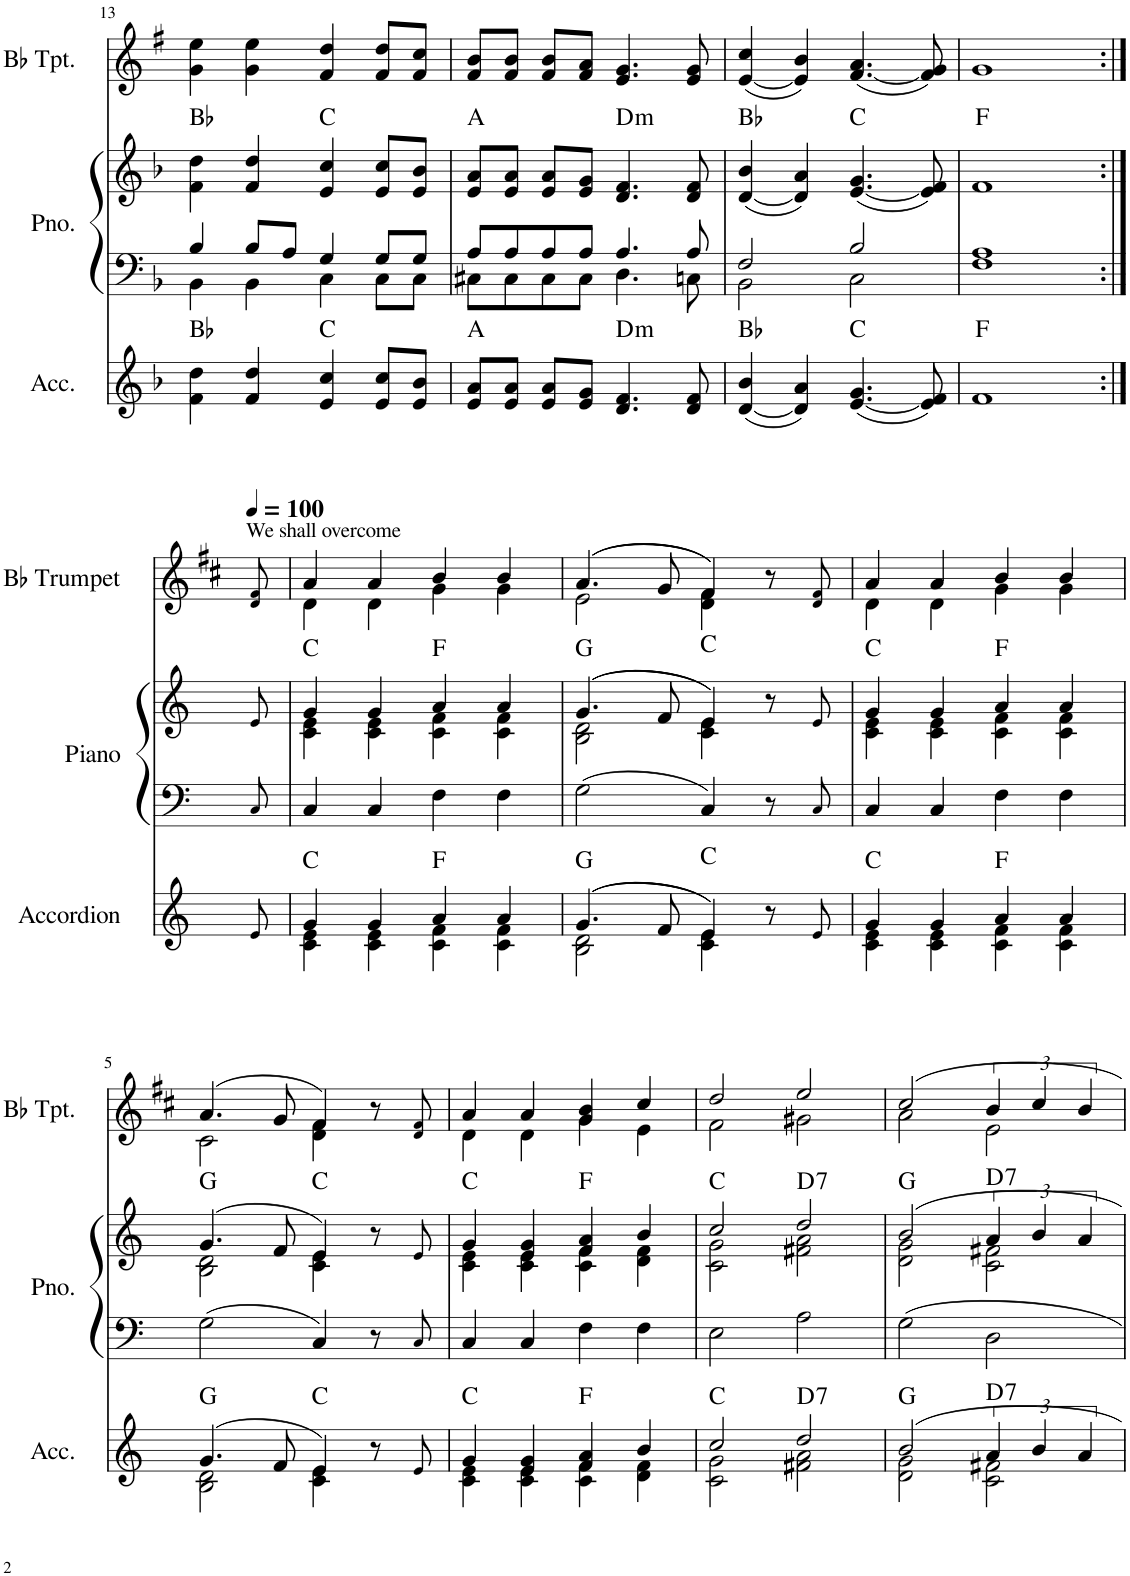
**kern	**harte	**kern	**kern	**harte	**kern
*part3	*part3	*part2	*part2	*part2	*part1
*staff4	*	*staff3	*staff2	*	*staff1
*I"Accordion	*	*I"Piano	*	*	*I"Bb Trumpet
*I'Acc.	*	*I'Pno.	*	*	*I'Bb Tpt.
!!LO:PB:g=z
*clefG2	*	*clefF4	*clefG2	*	*clefG2
*	*	*	*	*	*Trd1c2
*k[b-]	*	*k[b-]	*k[b-]	*	*k[f#]
*M4/4	*	*M4/4	*M4/4	*	*M4/4
=13	=13	=13	=13	=13	=13
*	*	*^	*	*	*
4f\ 4dd\	Bb:maj	4B-/	4BB-\	4f\ 4dd\	Bb:maj	4g\ 4ee\
4f/ 4dd/	.	8B-/L	4BB-\	4f/ 4dd/	.	4g\ 4ee\
.	.	8A/J	.	.	.	.
4e/ 4cc/	C:maj	4G/	4C\	4e/ 4cc/	C:maj	4f#/ 4dd/
8e/ 8cc/L	.	8G/L	8C\L	8e/ 8cc/L	.	8f#/ 8dd/L
8e/ 8b-/J	.	8G/J	8C\J	8e/ 8b-/J	.	8f#/ 8cc/J
=14	=14	=14	=14	=14	=14	=14
8e/ 8a/L	A:maj	8A/L	8C#X\L	8e/ 8a/L	A:maj	8f#/ 8b/L
8e/ 8a/J	.	8A/	8C#\	8e/ 8a/J	.	8f#/ 8b/J
8e/ 8a/L	.	8A/	8C#\	8e/ 8a/L	.	8f#/ 8b/L
8e/ 8g/J	.	8A/J	8C#\J	8e/ 8g/J	.	8f#/ 8a/J
!	!LO:H:kt=m	!	!	!	!LO:H:kt=m	!
4.d/ 4.f/	D:min	4.A/	4.D\	4.d/ 4.f/	D:min	4.e/ 4.g/
8d/ 8f/	.	8A/	8Cn\	8d/ 8f/	.	8e/ 8g/
=15	=15	=15	=15	=15	=15	=15
([4d/ 4b-/	Bb:maj	2F/	2BB-\	([4d/ 4b-/	Bb:maj	([4e/ 4cc/
4d/] 4a/)	.	.	.	4d/] 4a/)	.	4e/] 4b/)
([4.e/ 4.g/	C:maj	2B-/	2C\	([4.e/ 4.g/	C:maj	([4.f#/ 4.a/
8e/] 8f/)	.	.	.	8e/] 8f/)	.	8f#/] 8g/)
=16	=16	=16	=16	=16	=16	=16
1f	F:maj	1A	1F	1f	F:maj	1g
*	*	*v	*v	*	*	*
!!LO:LB:g=z
=1:|!	=1:|!	=1:|!	=1:|!	=1:|!	=1:|!
*k[]	*	*k[]	*k[]	*	*k[f#c#]
*	*	*	*	*	*MM100
*	*	*^	*	*	*
!	!	!	!	!	!	!LO:TX:a:t=We shall overcome
*	*	*v	*v	*	*	*
8e!/	.	8C!/	8e!/	.	8d!/ 8f#!/
=2	=2	=2	=2	=2	=2
*^	*	*	*^	*	*^
4g/	4c\ 4e\	C:maj	4C/	4g/	4c\ 4e\	C:maj	4a/	4d\
4g/	4c\ 4e\	.	4C/	4g/	4c\ 4e\	.	4a/	4d\
4a/	4c\ 4f\	F:maj	4F\	4a/	4c\ 4f\	F:maj	4b/	4g\
4a/	4c\ 4f\	.	4F\	4a/	4c\ 4f\	.	4b/	4g\
=3	=3	=3	=3	=3	=3	=3	=3	=3
(>(>4.g/	2B\ 2d\	G:maj	2G\	(>(>4.g/	2B\ 2d\	G:maj	(>(>4.a/	2e\
8f/	.	.	.	8f/	.	.	8g/	.
4e/))	4c\ 4e\	C:maj	4C/	4e/))	4c\ 4e\	C:maj	4f#/))	4d\ 4f#\
8r	4ryy	.	8r	8r	4ryy	.	8r	4ryy
8e!/	.	.	8C!/	8e!/	.	.	8d!/ 8f#!/	.
=4	=4	=4	=4	=4	=4	=4	=4	=4
4g/	4c\ 4e\	C:maj	4C/	4g/	4c\ 4e\	C:maj	4a/	4d\
4g/	4c\ 4e\	.	4C/	4g/	4c\ 4e\	.	4a/	4d\
4a/	4c\ 4f\	F:maj	4F\	4a/	4c\ 4f\	F:maj	4b/	4g\
4a/	4c\ 4f\	.	4F\	4a/	4c\ 4f\	.	4b/	4g\
!!LO:LB:g=z	!!
=5	=5	=5	=5	=5	=5	=5	=5	=5
(4.g/	2B\ 2d\	G:maj	2G\	(4.g/	2B\ 2d\	G:maj	(4.a/	2c#\
8f/	.	.	.	8f/	.	.	8g/	.
4e/)	4c\ 4e\	C:maj	4C/	4e/)	4c\ 4e\	C:maj	4f#/)	4d\ 4f#\
8r	4ryy	.	8r	8r	4ryy	.	8r	4ryy
8e!/	.	.	8C!/	8e!/	.	.	8d!/ 8f#!/	.
=6	=6	=6	=6	=6	=6	=6	=6	=6
4g/	4c\ 4e\	C:maj	4C/	4g/	4c\ 4e\	C:maj	4a/	4d\
4e/ 4g/	4c\ 4e\	.	4C/	4e/ 4g/	4c\ 4e\	.	4a/	4d\
4f/ 4a/	4c\ 4f\	F:maj	4F\	4f/ 4a/	4c\ 4f\	F:maj	4g/ 4b/	4g\
4b/	4d\ 4f\	.	4F\	4b/	4d\ 4f\	.	4cc#/	4e\
=7	=7	=7	=7	=7	=7	=7	=7	=7
2cc/	2c\ 2g\	C:maj	2E\	2cc/	2c\ 2g\	C:maj	2dd/	2f#\
!	!	!LO:H:kt=7	!	!	!	!LO:H:kt=7	!	!
2dd/	2f#X\ 2a\	D:7	2A\	2dd/	2f#X\ 2a\	D:7	2ee/	2g#X\
=8	=8	=8	=8	=8	=8	=8	=8	=8
2b/	2d\ 2g\	G:maj	2G\	2b/	2d\ 2g\	G:maj	2cc#/	2a\
!	!	!LO:H:kt=7	!	!	!	!LO:H:kt=7	!	!
6a/	2c\ 2f#X\	D:7	2D\	6a/	2c\ 2f#X\	D:7	6b/	2e\
6b/	.	.	.	6b/	.	.	6cc#/	.
6a/	.	.	.	6a/	.	.	6b/	.
*	*	*	*	*v	*v	*	*	*
*v	*v	*	*	*	*	*v	*v
=	=	=	=	=	=
*-	*-	*-	*-	*-	*-
